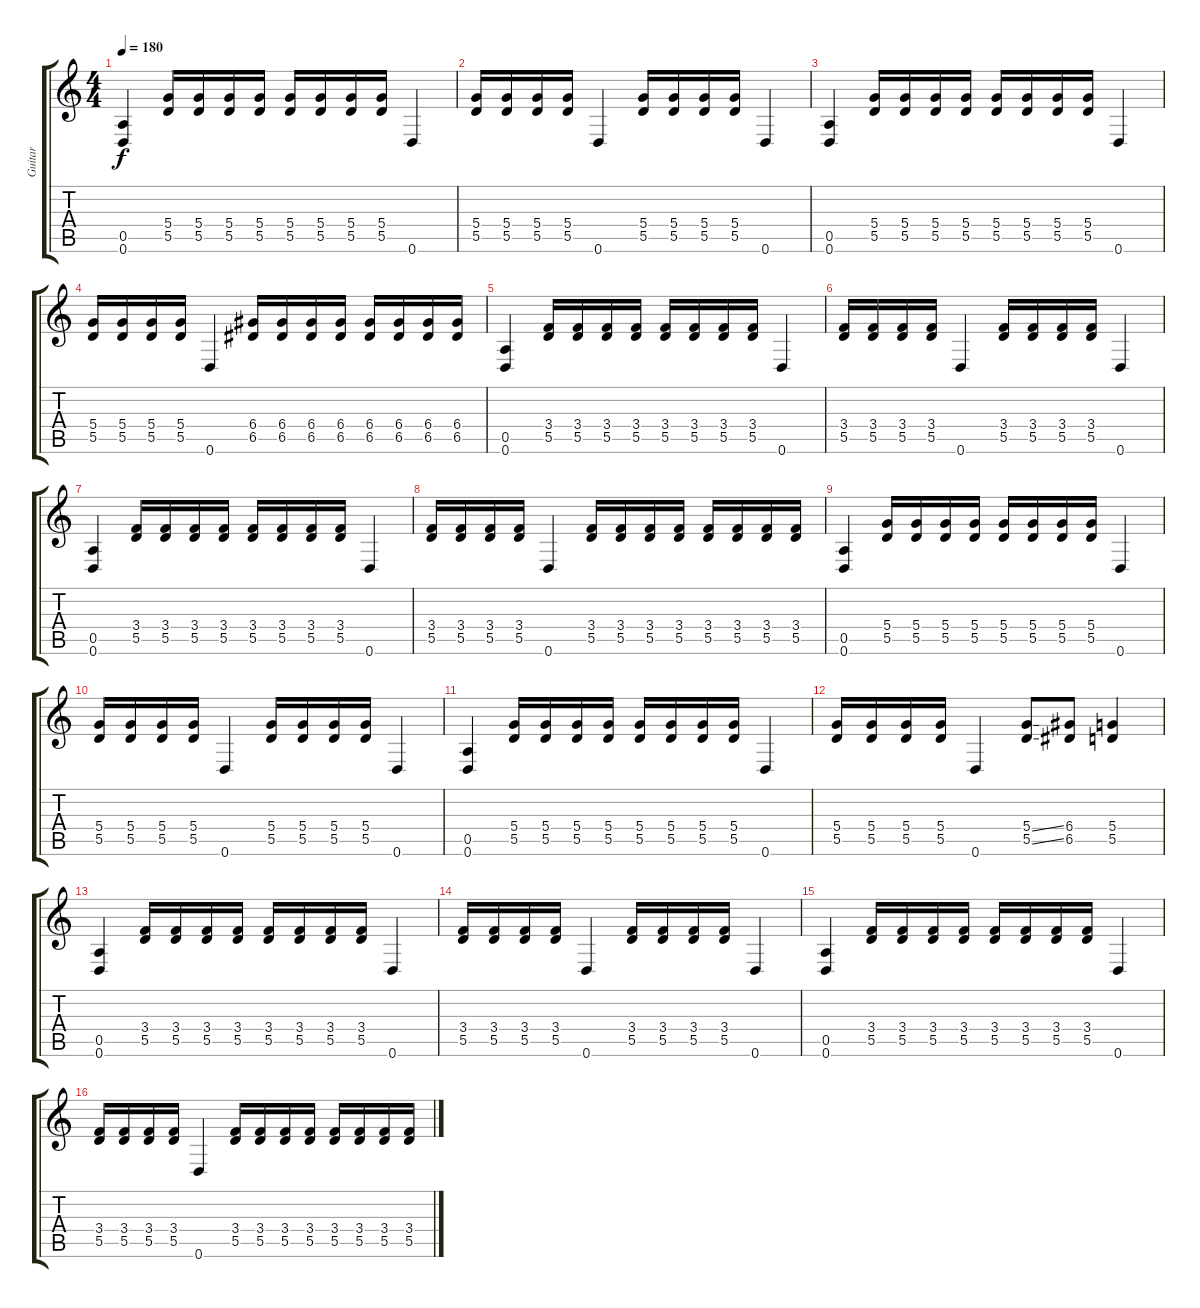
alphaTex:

\track ("Guitar" "Guitar") {instrument distortionguitar}
\staff {score tabs}
\tuning (E4 B3 G3 D3 A2 D2) {hide}
\ts (4 4)
\tempo 180
\clef g2
\ks c
(0.5 0.6).4{dy f} (5.4 5.5).16 (5.4 5.5).16 (5.4 5.5).16 (5.4 5.5).16 (5.4 5.5).16 (5.4 5.5).16 (5.4 5.5).16 (5.4 5.5).16 0.6.4 |
(5.4 5.5).16 (5.4 5.5).16 (5.4 5.5).16 (5.4 5.5).16 0.6.4 (5.4 5.5).16 (5.4 5.5).16 (5.4 5.5).16 (5.4 5.5).16 0.6.4 |
(0.5 0.6).4 (5.4 5.5).16 (5.4 5.5).16 (5.4 5.5).16 (5.4 5.5).16 (5.4 5.5).16 (5.4 5.5).16 (5.4 5.5).16 (5.4 5.5).16 0.6.4 |
(5.4 5.5).16 (5.4 5.5).16 (5.4 5.5).16 (5.4 5.5).16 0.6.4 (6.4 6.5).16 (6.4 6.5).16 (6.4 6.5).16 (6.4 6.5).16 (6.4 6.5).16 (6.4 6.5).16 (6.4 6.5).16 (6.4 6.5).16 |
(0.5 0.6).4 (3.4 5.5).16 (3.4 5.5).16 (3.4 5.5).16 (3.4 5.5).16 (3.4 5.5).16 (3.4 5.5).16 (3.4 5.5).16 (3.4 5.5).16 0.6.4 |
(3.4 5.5).16 (3.4 5.5).16 (3.4 5.5).16 (3.4 5.5).16 0.6.4 (3.4 5.5).16 (3.4 5.5).16 (3.4 5.5).16 (3.4 5.5).16 0.6.4 |
(0.5 0.6).4 (3.4 5.5).16 (3.4 5.5).16 (3.4 5.5).16 (3.4 5.5).16 (3.4 5.5).16 (3.4 5.5).16 (3.4 5.5).16 (3.4 5.5).16 0.6.4 |
(3.4 5.5).16 (3.4 5.5).16 (3.4 5.5).16 (3.4 5.5).16 0.6.4 (3.4 5.5).16 (3.4 5.5).16 (3.4 5.5).16 (3.4 5.5).16 (3.4 5.5).16 (3.4 5.5).16 (3.4 5.5).16 (3.4 5.5).16 |
(0.5 0.6).4 (5.4 5.5).16 (5.4 5.5).16 (5.4 5.5).16 (5.4 5.5).16 (5.4 5.5).16 (5.4 5.5).16 (5.4 5.5).16 (5.4 5.5).16 0.6.4 |
(5.4 5.5).16 (5.4 5.5).16 (5.4 5.5).16 (5.4 5.5).16 0.6.4 (5.4 5.5).16 (5.4 5.5).16 (5.4 5.5).16 (5.4 5.5).16 0.6.4 |
(0.5 0.6).4 (5.4 5.5).16 (5.4 5.5).16 (5.4 5.5).16 (5.4 5.5).16 (5.4 5.5).16 (5.4 5.5).16 (5.4 5.5).16 (5.4 5.5).16 0.6.4 |
(5.4 5.5).16 (5.4 5.5).16 (5.4 5.5).16 (5.4 5.5).16 0.6.4 (5.4{ss} 5.5{ss}).8 (6.4 6.5).8 (5.4 5.5).4 |
(0.5 0.6).4 (3.4 5.5).16 (3.4 5.5).16 (3.4 5.5).16 (3.4 5.5).16 (3.4 5.5).16 (3.4 5.5).16 (3.4 5.5).16 (3.4 5.5).16 0.6.4 |
(3.4 5.5).16 (3.4 5.5).16 (3.4 5.5).16 (3.4 5.5).16 0.6.4 (3.4 5.5).16 (3.4 5.5).16 (3.4 5.5).16 (3.4 5.5).16 0.6.4 |
(0.5 0.6).4 (3.4 5.5).16 (3.4 5.5).16 (3.4 5.5).16 (3.4 5.5).16 (3.4 5.5).16 (3.4 5.5).16 (3.4 5.5).16 (3.4 5.5).16 0.6.4 |
(3.4 5.5).16 (3.4 5.5).16 (3.4 5.5).16 (3.4 5.5).16 0.6.4 (3.4 5.5).16 (3.4 5.5).16 (3.4 5.5).16 (3.4 5.5).16 (3.4 5.5).16 (3.4 5.5).16 (3.4 5.5).16 (3.4 5.5).16
